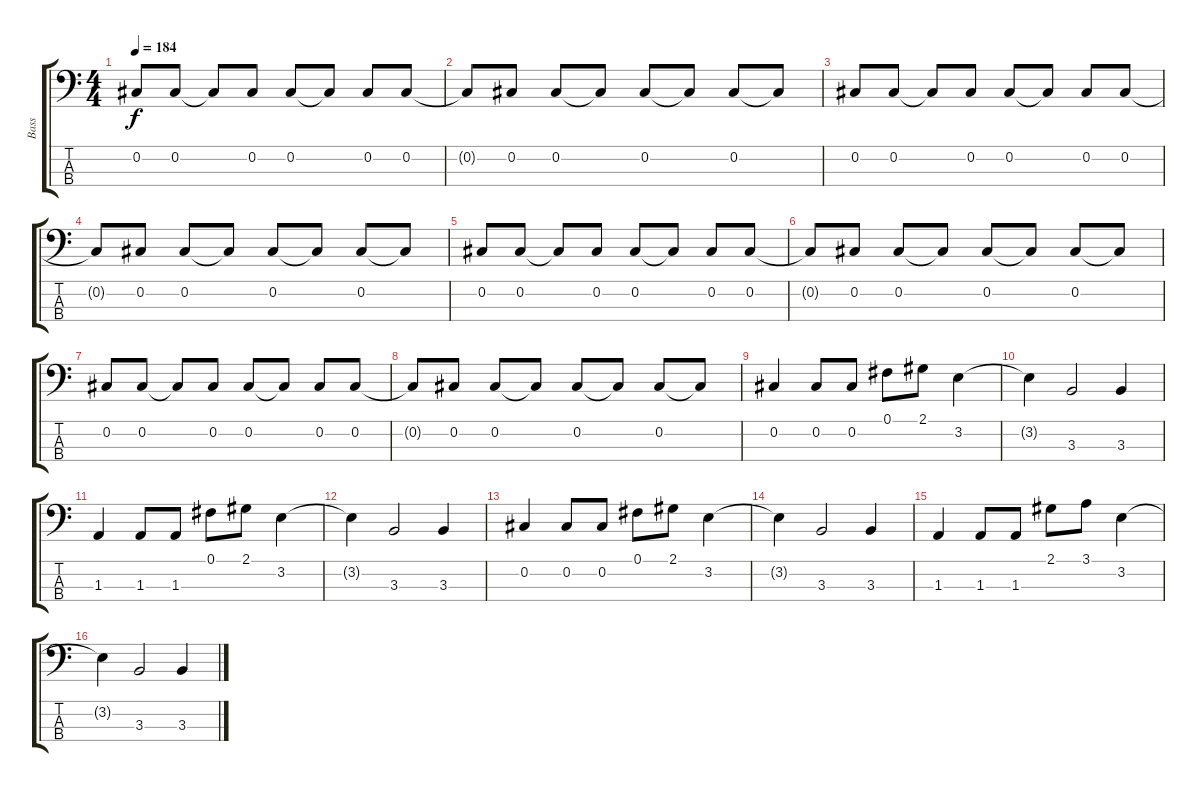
\track ("Bass" "Bass") {instrument electricbassfinger}
\staff {score tabs}
\tuning (Gb2 Db2 Ab1 Db1) {hide}
\ts (4 4)
\tempo 184
\clef f4
\ks c
0.2.8{dy f} 0.2.8 0.2{t}.8 0.2.8 0.2.8 0.2{t}.8 0.2.8 0.2.8 |
0.2{t}.8 0.2.8 0.2.8 0.2{t}.8 0.2.8 0.2{t}.8 0.2.8 0.2{t}.8 |
0.2.8 0.2.8 0.2{t}.8 0.2.8 0.2.8 0.2{t}.8 0.2.8 0.2.8 |
0.2{t}.8 0.2.8 0.2.8 0.2{t}.8 0.2.8 0.2{t}.8 0.2.8 0.2{t}.8 |
0.2.8 0.2.8 0.2{t}.8 0.2.8 0.2.8 0.2{t}.8 0.2.8 0.2.8 |
0.2{t}.8 0.2.8 0.2.8 0.2{t}.8 0.2.8 0.2{t}.8 0.2.8 0.2{t}.8 |
0.2.8 0.2.8 0.2{t}.8 0.2.8 0.2.8 0.2{t}.8 0.2.8 0.2.8 |
0.2{t}.8 0.2.8 0.2.8 0.2{t}.8 0.2.8 0.2{t}.8 0.2.8 0.2{t}.8 |
0.2.4 0.2.8 0.2.8 0.1.8 2.1.8 3.2.4 |
3.2{t}.4 3.3.2 3.3.4 |
1.3.4 1.3.8 1.3.8 0.1.8 2.1.8 3.2.4 |
3.2{t}.4 3.3.2 3.3.4 |
0.2.4 0.2.8 0.2.8 0.1.8 2.1.8 3.2.4 |
3.2{t}.4 3.3.2 3.3.4 |
1.3.4 1.3.8 1.3.8 2.1.8 3.1.8 3.2.4 |
3.2{t}.4 3.3.2 3.3.4
